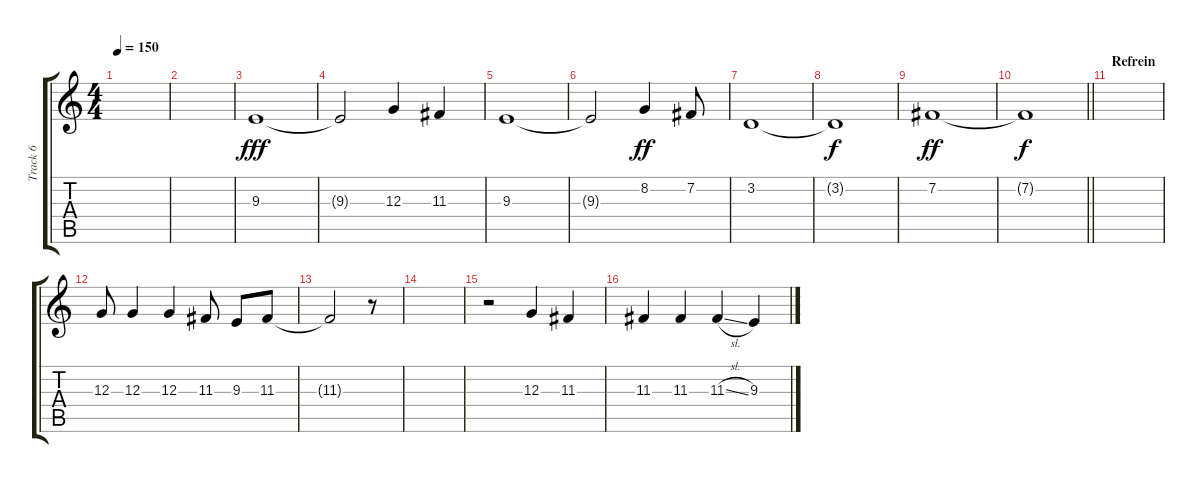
\track ("Track 6" "Track 6") {instrument lead2sawtooth}
\staff {score tabs}
\tuning (E4 B3 G3 D3 A2 E2) {hide}
\ts (4 4)
\tempo 150
\clef g2
\ks c
|
|
9.3.1{dy fff} |
9.3{t}.2 12.3.4 11.3.4 |
9.3.1 |
9.3{t}.2 8.2.4{dy ff} 7.2.8 |
3.2.1 |
3.2{t}.1{dy f} |
7.2.1{dy ff} |
\barLineRight lightlight
7.2{t}.1{dy f} |
\section ("" "Refrein")
|
12.3.8 12.3.4 12.3.4 11.3.8 9.3.8 11.3.8 |
11.3{t}.2 r.8 |
|
r.2 12.3.4 11.3.4 |
11.3.4 11.3.4 11.3{sl}.4 9.3.4
